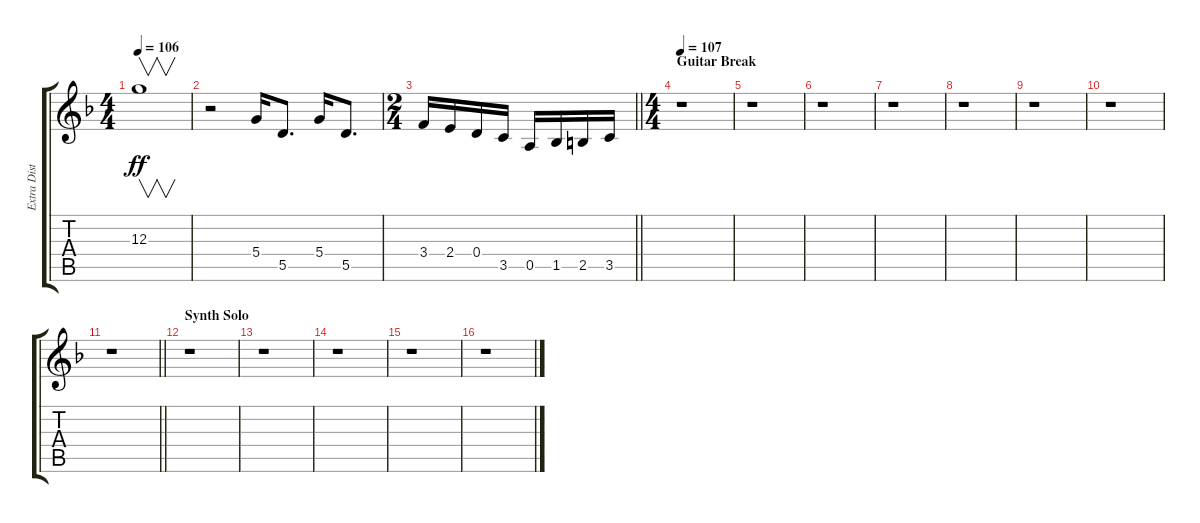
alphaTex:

\track ("Extra Dist. Gtr." "Extra Dist") {instrument distortionguitar}
\staff {score tabs}
\tuning (E4 B3 G3 D3 A2 E2) {hide}
\ts (4 4)
\tempo 106
\clef g2
\ks f
12.3.1{v dy ff} |
r.2 5.4.16 5.5.8{d} 5.4.16 5.5.8{d} |
\ts (2 4)
\barLineRight lightlight
3.4.16 2.4.16 0.4.16 3.5.16 0.5.16 1.5.16 2.5.16 3.5.16 |
\ts (4 4)
\section ("" "Guitar Break")
\tempo 107
r.1 |
r.1 |
r.1 |
r.1 |
r.1 |
r.1 |
r.1 |
\barLineRight lightlight
r.1 |
\section ("" "Synth Solo")
r.1 |
r.1 |
r.1 |
r.1 |
r.1
